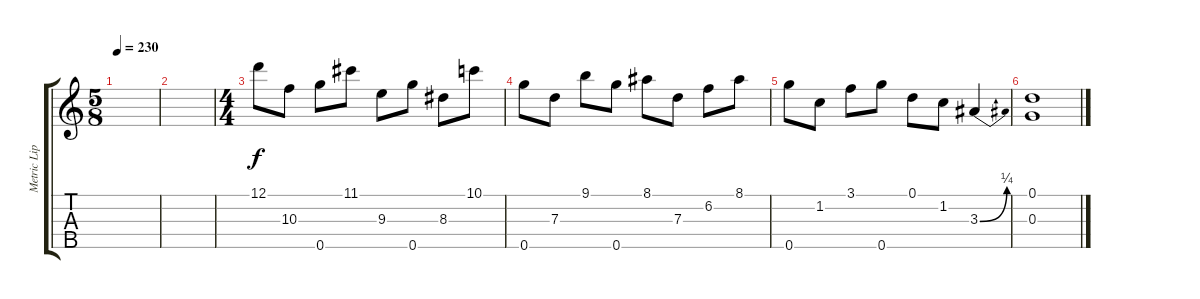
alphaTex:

\track ("Metric Lips" "Metric Lip") {instrument banjo}
\staff {score tabs}
\tuning (D4 B3 G3 D3 G4) {hide}
\displaytranspose 12
\ts (5 8)
\tempo 230
\clef g2
\ks c
|
|
\ts (4 4)
12.1.8 10.3.8 0.5.8 11.1.8 9.3.8 0.5.8 8.3.8 10.1.8 |
0.5.8 7.3.8 9.1.8 0.5.8 8.1.8 7.3.8 6.2.8 8.1.8 |
0.5.8 1.2.8 3.1.8 0.5.8 0.1.8 1.2.8 3.3{be (bend 0 0 60 1)}.4 |
(0.1 0.3).1
